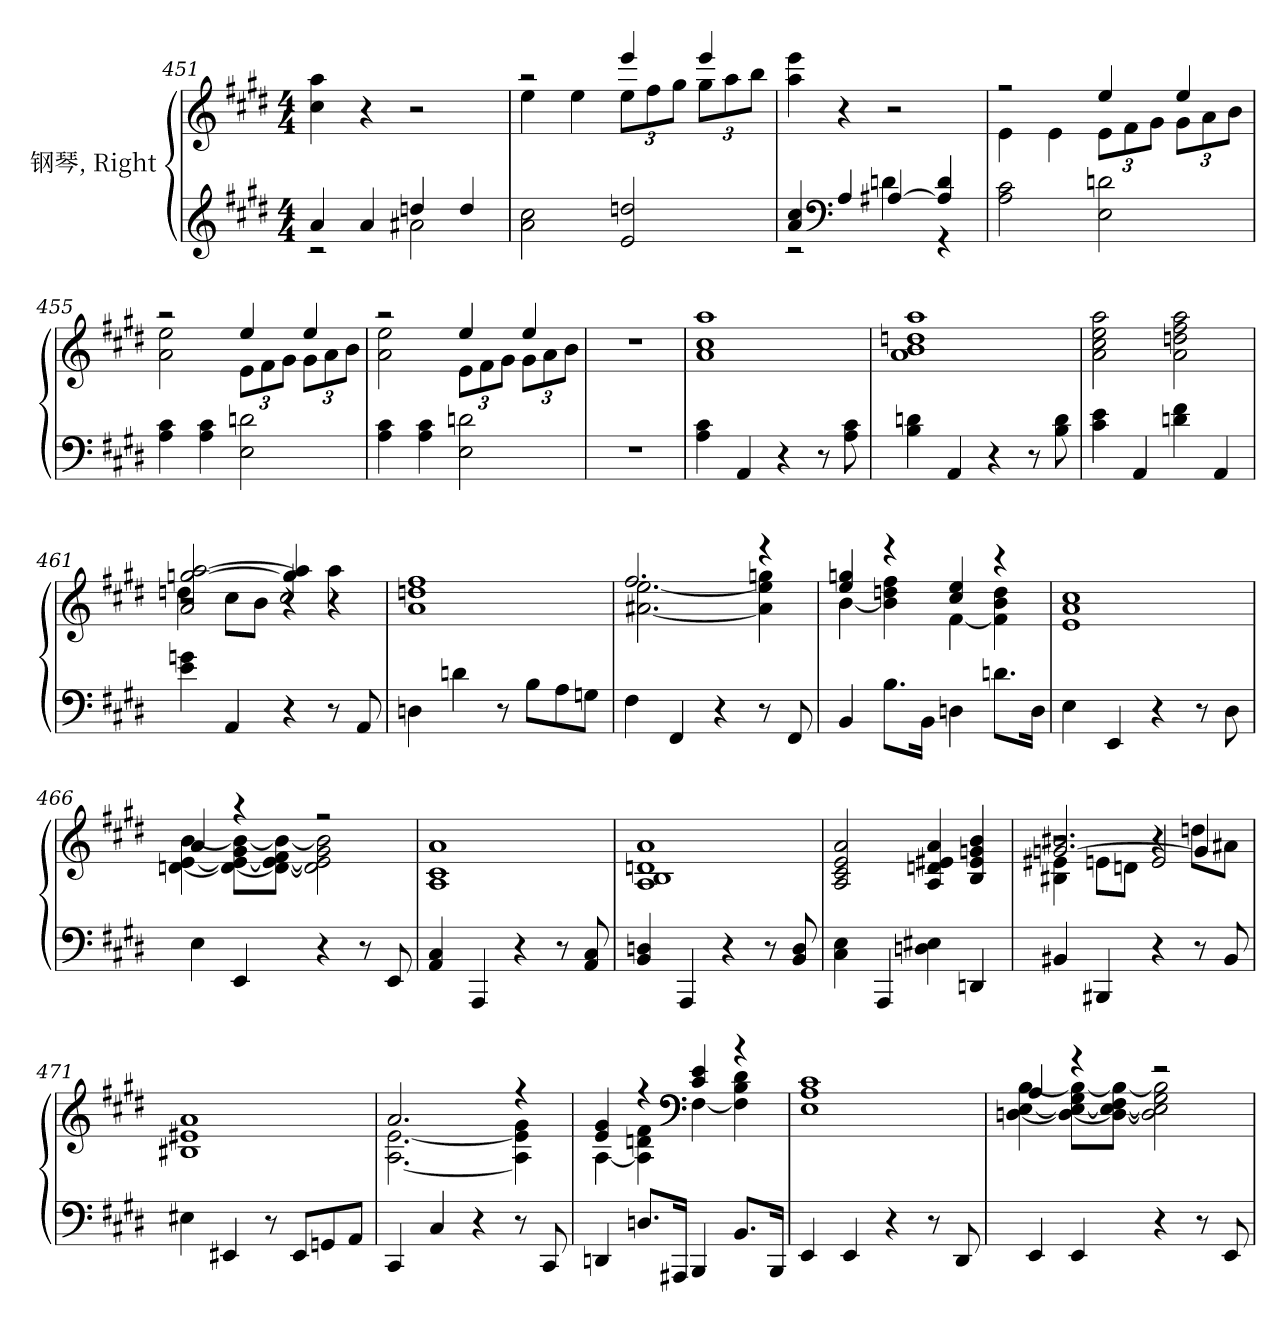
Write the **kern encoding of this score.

**kern	**kern
*part1	*part1
*staff2	*staff1
*I"钢琴, Right	*
!!LO:LB:g=z
*clefG2	*clefG2
*k[f#c#g#d#]	*k[f#c#g#d#]
*M4/4	*M4/4
=451	=451
*^	*
4a/	2r	4cc#\ 4aa\
4a/	.	4r
4ddn/	2a#X\	2r
4dd/	.	.
*v	*v	*
=452	=452
*	*^
2a\ 2cc#\	2r	4ee\
.	.	4ee\
*	*	*Xbrackettup
2e/ 2ddn/	4eee/	12ee\L
.	.	12ff#\
.	.	12gg#\J
.	4eee/	12gg#\L
.	.	12aa\
*	*MM129	*
.	.	12bb\J
*	*v	*v
=453	=453
*^	*
4a/ 4cc#/	2r	4aa\ 4eee\
*clefF4	*	*
4A/	.	4r
[4A#X/	4dn\	2r
4A#/] 4d/	4r	.
*v	*v	*
=454	=454
*	*^
2A\ 2c#\	2r	4e\
.	.	4e\
2E\ 2dn\	4ee/	12e\L
.	.	12f#\
.	.	12g#\J
.	4ee/	12g#\L
.	.	12a\
.	.	12b\J
=455	=455	=455
4A\ 4c#\	2r	2a\ 2ee\
4A\ 4c#\	.	.
2E\ 2dn\	4ee/	12e\L
*	*MM114	*
.	.	12f#\
*	*MM112	*
.	.	12g#\J
*	*MM110	*
.	4ee/	12g#\L
.	.	12a\
*	*MM105	*
.	.	12b\J
!!LO:LB:g=z	!!
=456	=456	=456
4A\ 4c#\	2r	2a\ 2ee\
4A\ 4c#\	.	.
2E\ 2dn\	4ee/	12e\L
*	*MM72	*
.	.	12f#\
.	.	12g#\J
*	*MM62	*
.	4ee/	12g#\L
.	.	12a\
.	.	12b\J
*	*v	*v
=457	=457
1r	1r
=458	=458
4A\ 4c#\	1a 1cc# 1aa
4AA/	.
4r	.
8r	.
8A\ 8c#\	.
=459	=459
*	*MM118
4B\ 4dn\	1a 1b 1ddn 1aa
4AA/	.
4r	.
8r	.
8B\ 8d\	.
=460	=460
4c#\ 4e\	2a\ 2cc#\ 2ee\ 2aa\
4AA/	.
4dn\ 4f#\	2a\ 2ddn\ 2ff#\ 2aa\
4AA/	.
=461	=461
*	*^
*	*	*^
4e\ 4gn\	2a/ [2ggn/ [2aa/	4ddn\	2r
4AA/	.	8cc#\L	.
.	.	8b\J	.
4r	4gg/] 4aa/]	4r	2cc#/
*	*MM95	*	*
8r	4r	4aa\	.
8AA/	.	.	.
*	*v	*v	*v
!!LO:LB:g=z
=462	=462
4Dn\	1a 1ddn 1ff#
4dn\	.
8r	.
8B\L	.
8A\	.
8Gn\J	.
=463	=463
*	*^
4F#\	2.ff#/	[2.a#X\ [2.ee\
4FF#/	.	.
4r	.	.
8r	4r	4a#\] 4ee\] 4ggn\
8FF#/	.	.
=464	=464	=464
4BB/	4ee/ 4ggn/	[4b\
8.B\L	4r	4b\] 4ddn\ 4ff#\
16BB\Jk	.	.
4Dn\	4cc#/ 4ee/	[4f#\
8.dn\L	4r	4f#\] 4b\ 4dd\
16D\Jk	.	.
*	*v	*v
=465	=465
4E\	1e 1a 1cc#
4EE/	.
4r	.
8r	.
8D#\	.
=466	=466
*	*^
4E\	4a/	[4dn\ [4e\ [4b\
4EE/	4r	8d\_ 8e\_ 8g#\ 8b\_L
.	.	8d\_ 8e\_ 8f#\ 8b\_J
4r	2r	2d\] 2e\] 2g#\ 2b\]
8r	.	.
8EE/	.	.
*	*v	*v
!!LO:LB:g=z
=467	=467
*	*MM93
4AA/ 4C#/	1A 1c# 1a
4AAA/	.
4r	.
8r	.
8AA/ 8C#/	.
=468	=468
4BB/ 4Dn/	1A 1B 1dn 1a
4AAA/	.
4r	.
8r	.
8BB/ 8D/	.
=469	=469
4C#\ 4E\	2A/ 2c#/ 2e/ 2a/
4AAA/	.
4Dn\ 4E#X\	4A/ 4dn/ 4e#X/ 4a/
4DDn/	4B/ 4e#/ 4gn/ 4b/
=470	=470
*	*^
*	*	*^
4BB#X/	[2.gn/ 2.b#X/	4B#X\ 4e#X\	2r
4BBB#X/	.	8en\L	.
.	.	8dn\J	.
4r	.	4r	2e/
8r	4g/]	8ddn\L	.
8BB#/	.	8a#X\J	.
*	*v	*v	*v
=471	=471
4E#X\	1B#X 1e#X 1a
4EE#X/	.
8r	.
8EE#/L	.
8GGn/	.
8AA/J	.
!!LO:LB:g=z
=472	=472
*	*^
4CC#/	2.a/	[2.A\ [2.e\
4C#/	.	.
4r	.	.
8r	4r	4A\] 4e\] 4g#\
8CC#/	.	.
=473	=473	=473
4DDn/	4e/ 4g#/	[4A\
8.Dn/L	4r	4A\] 4dn\ 4f#\
16AAA#X/Jk	.	.
*	*clefF4	*
4BBB/	4c#/ 4e/	[4F#\
8.BB/L	4r	4F#\] 4B\ 4d\
16BBB/Jk	.	.
*	*v	*v
=474	=474
4EE/	1E 1A 1c#
4EE/	.
4r	.
8r	.
8DD#/	.
=475	=475
*	*MM92
*	*^
4EE/	4A/	[4Dn\ [4E\ [4B\
4EE/	4r	8D\_ 8E\_ 8G#\ 8B\_L
.	.	8D\_ 8E\_ 8F#\ 8B\_J
4r	2r	2D\] 2E\] 2G#\ 2B\]
8r	.	.
8EE/	.	.
*	*v	*v
=	=
*-	*-
